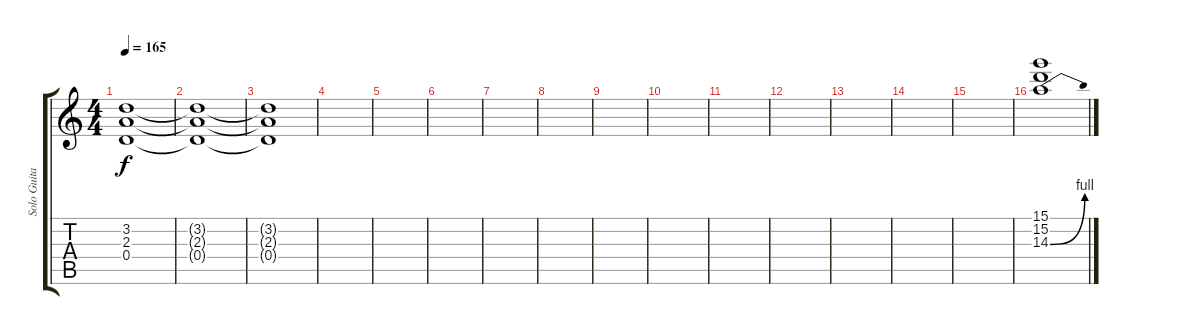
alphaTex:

\track ("Solo Guitar" "Solo Guita") {instrument distortionguitar}
\staff {score tabs}
\tuning (E4 B3 G3 D3 A2 E2) {hide}
\ts (4 4)
\tempo 165
\clef g2
\ks c
(3.2 2.3 0.4).1{dy f} |
(3.2{t} 2.3{t} 0.4{t}).1 |
(3.2{t} 2.3{t} 0.4{t}).1 |
|
|
|
|
|
|
|
|
|
|
|
|
(15.1 15.2 14.3{be (bend 0 0 60 4)}).1
